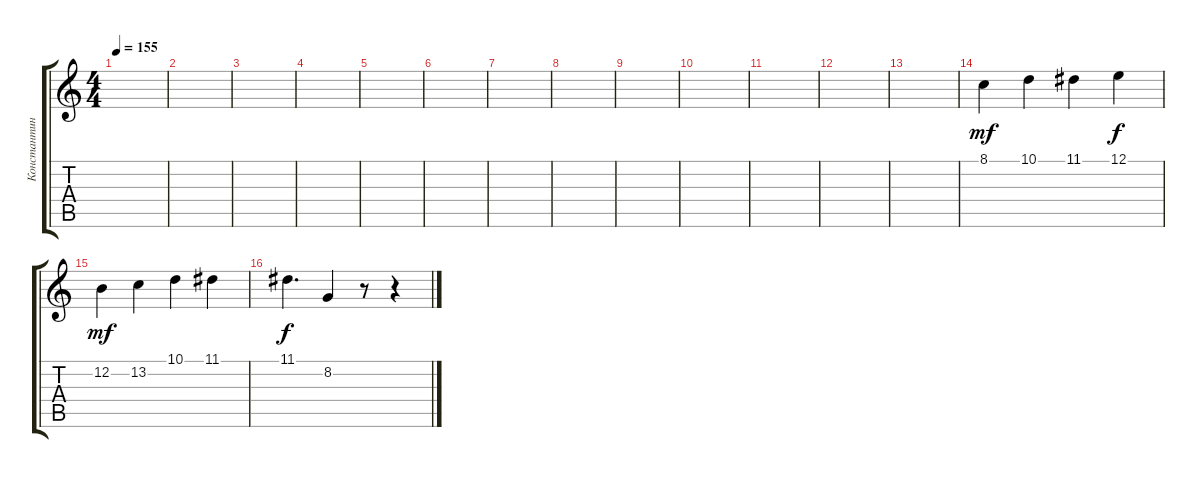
\track ("Константин Бекрев (Roland juno DI)" "Константин") {instrument pad7halo}
\staff {score tabs}
\tuning (E4 B3 G3 D3 A2 E2) {hide}
\ts (4 4)
\tempo 155
\clef g2
\ks c
|
|
|
|
|
|
|
|
|
|
|
|
|
8.1.4{dy mf} 10.1.4 11.1.4 12.1.4{dy f} |
12.2.4{dy mf} 13.2.4 10.1.4 11.1.4 |
11.1.4{d dy f} 8.2.4 r.8 r.4
